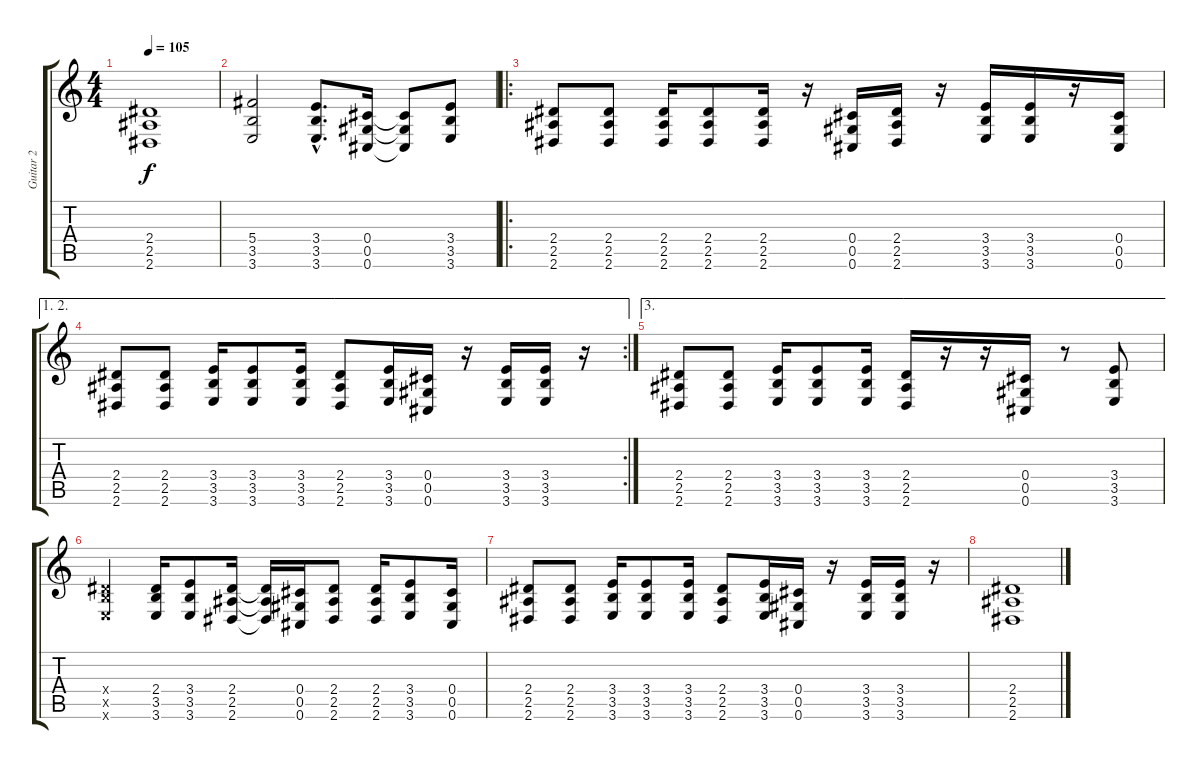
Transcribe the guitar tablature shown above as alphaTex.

\track ("Guitar 2" "Guitar 2") {instrument distortionguitar}
\staff {score tabs}
\tuning (Eb4 Bb3 Gb3 Db3 Ab2 Db2) {hide}
\ts (4 4)
\tempo 105
\clef g2
\ks c
(2.4 2.5 2.6).1{dy f} |
(5.4 3.5 3.6).2 (3.4{hac} 3.5{hac} 3.6{hac}).8{d} (0.4 0.5 0.6).16 (0.4{t} 0.5{t} 0.6{t}).8 (3.4 3.5 3.6).8 |
\ro
(2.4 2.5 2.6).8 (2.4 2.5 2.6).8 (2.4 2.5 2.6).16 (2.4 2.5 2.6).8 (2.4 2.5 2.6).16 r.16 (0.4 0.5 0.6).16 (2.4 2.5 2.6).16 r.16 (3.4 3.5 3.6).16 (3.4 3.5 3.6).16 r.16 (0.4 0.5 0.6).16 |
\ae (1 2)
\rc 2
(2.4 2.5 2.6).8 (2.4 2.5 2.6).8 (3.4 3.5 3.6).16 (3.4 3.5 3.6).8 (3.4 3.5 3.6).16 (2.4 2.5 2.6).8 (3.4 3.5 3.6).16 (0.4 0.5 0.6).16 r.16 (3.4 3.5 3.6).16 (3.4 3.5 3.6).16 r.16 |
\ae 3
(2.4 2.5 2.6).8 (2.4 2.5 2.6).8 (3.4 3.5 3.6).16 (3.4 3.5 3.6).8 (3.4 3.5 3.6).16 (2.4 2.5 2.6).16 r.16 r.16 (0.4 0.5 0.6).16 r.8 (3.4 3.5 3.6).8 |
(2.4{x} 3.5{x} 3.6{x}).4 (2.4 3.5 3.6).16 (3.4 3.5 3.6).8 (2.4 2.5 2.6).16 (2.4{t} 2.5{t} 2.6{t}).16 (0.4 0.5 0.6).16 (2.4 2.5 2.6).8 (2.4 2.5 2.6).16 (3.4 3.5 3.6).8 (0.4 0.5 0.6).16 |
(2.4 2.5 2.6).8 (2.4 2.5 2.6).8 (3.4 3.5 3.6).16 (3.4 3.5 3.6).8 (3.4 3.5 3.6).16 (2.4 2.5 2.6).8 (3.4 3.5 3.6).16 (0.4 0.5 0.6).16 r.16 (3.4 3.5 3.6).16 (3.4 3.5 3.6).16 r.16 |
(2.4 2.5 2.6).1
